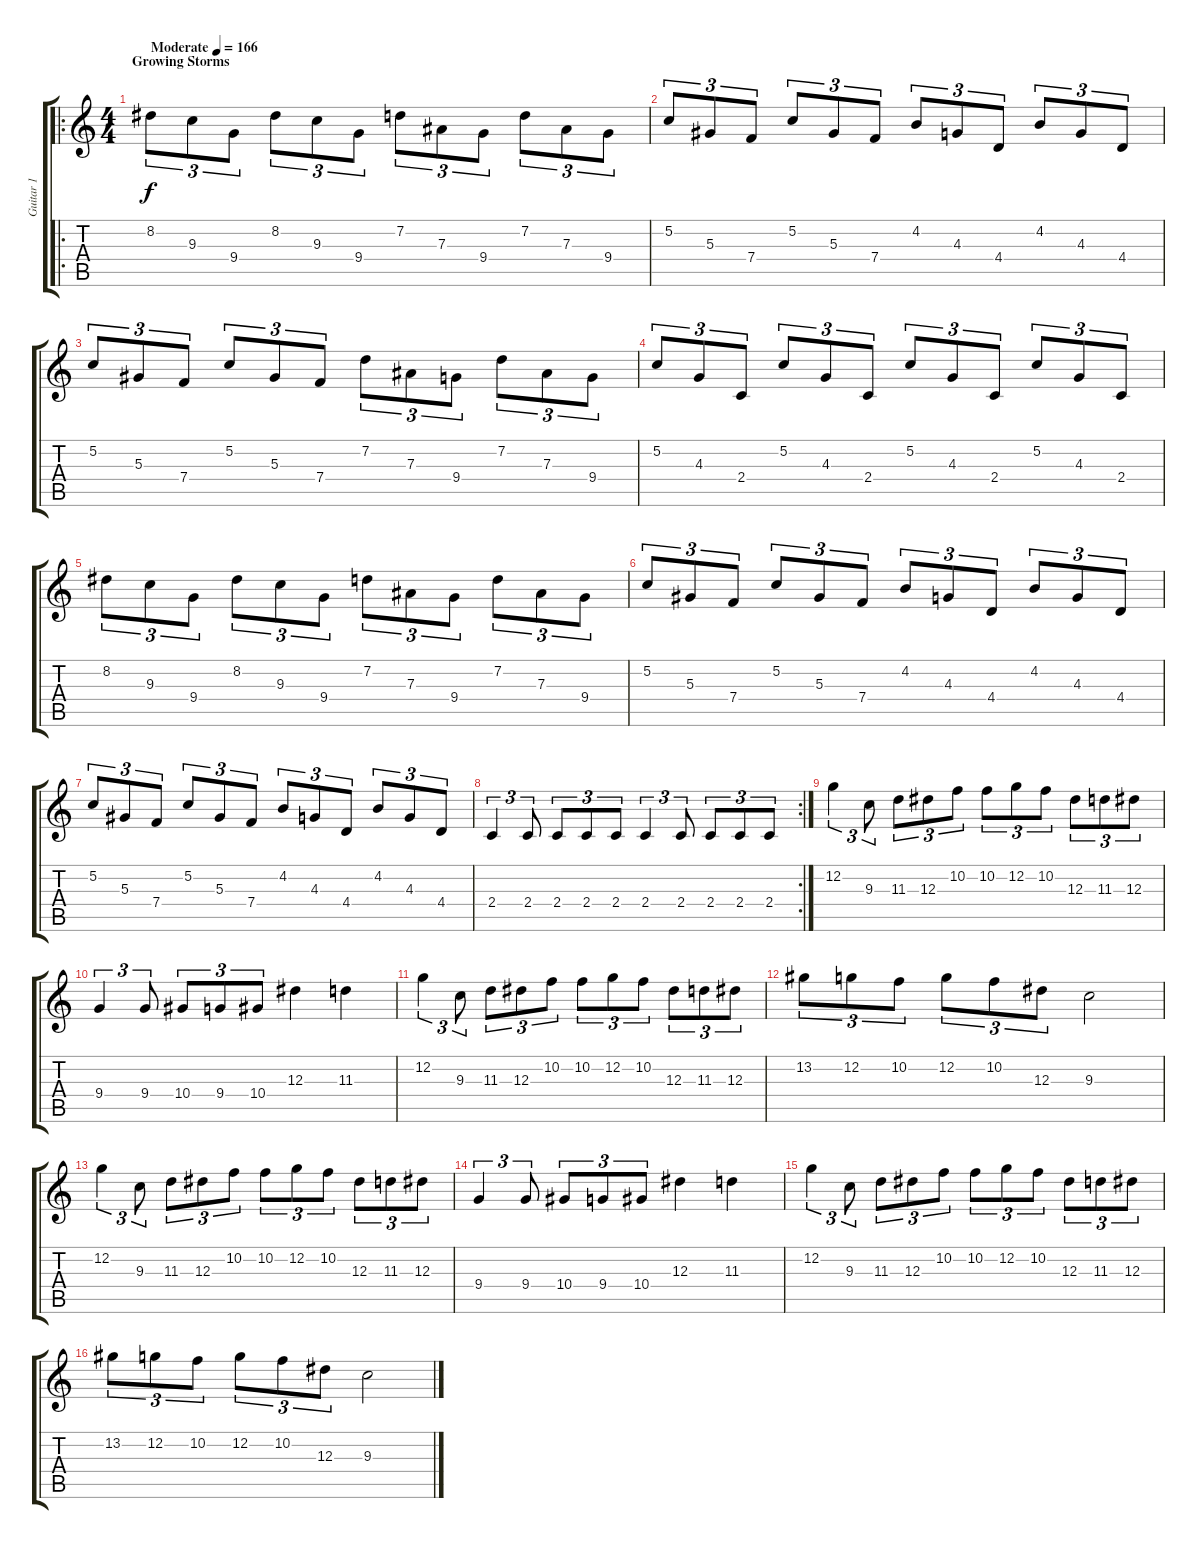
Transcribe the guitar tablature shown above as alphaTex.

\track ("Guitar 1" "Guitar 1") {instrument overdrivenguitar}
\staff {score tabs}
\tuning (C4 G3 Eb3 Bb2 F2 C2) {hide}
\ro
\ts (4 4)
\section ("" "Growing Storms")
\tempo (166 "Moderate")
\clef g2
\ks c
8.2.8{tu (3 2) dy f instrument overdrivenguitar} 9.3.8{tu (3 2)} 9.4.8{tu (3 2)} 8.2.8{tu (3 2)} 9.3.8{tu (3 2)} 9.4.8{tu (3 2)} 7.2.8{tu (3 2)} 7.3.8{tu (3 2)} 9.4.8{tu (3 2)} 7.2.8{tu (3 2)} 7.3.8{tu (3 2)} 9.4.8{tu (3 2)} |
5.2.8{tu (3 2)} 5.3.8{tu (3 2)} 7.4.8{tu (3 2)} 5.2.8{tu (3 2)} 5.3.8{tu (3 2)} 7.4.8{tu (3 2)} 4.2.8{tu (3 2)} 4.3.8{tu (3 2)} 4.4.8{tu (3 2)} 4.2.8{tu (3 2)} 4.3.8{tu (3 2)} 4.4.8{tu (3 2)} |
5.2.8{tu (3 2)} 5.3.8{tu (3 2)} 7.4.8{tu (3 2)} 5.2.8{tu (3 2)} 5.3.8{tu (3 2)} 7.4.8{tu (3 2)} 7.2.8{tu (3 2)} 7.3.8{tu (3 2)} 9.4.8{tu (3 2)} 7.2.8{tu (3 2)} 7.3.8{tu (3 2)} 9.4.8{tu (3 2)} |
5.2.8{tu (3 2)} 4.3.8{tu (3 2)} 2.4.8{tu (3 2)} 5.2.8{tu (3 2)} 4.3.8{tu (3 2)} 2.4.8{tu (3 2)} 5.2.8{tu (3 2)} 4.3.8{tu (3 2)} 2.4.8{tu (3 2)} 5.2.8{tu (3 2)} 4.3.8{tu (3 2)} 2.4.8{tu (3 2)} |
8.2.8{tu (3 2)} 9.3.8{tu (3 2)} 9.4.8{tu (3 2)} 8.2.8{tu (3 2)} 9.3.8{tu (3 2)} 9.4.8{tu (3 2)} 7.2.8{tu (3 2)} 7.3.8{tu (3 2)} 9.4.8{tu (3 2)} 7.2.8{tu (3 2)} 7.3.8{tu (3 2)} 9.4.8{tu (3 2)} |
5.2.8{tu (3 2)} 5.3.8{tu (3 2)} 7.4.8{tu (3 2)} 5.2.8{tu (3 2)} 5.3.8{tu (3 2)} 7.4.8{tu (3 2)} 4.2.8{tu (3 2)} 4.3.8{tu (3 2)} 4.4.8{tu (3 2)} 4.2.8{tu (3 2)} 4.3.8{tu (3 2)} 4.4.8{tu (3 2)} |
5.2.8{tu (3 2)} 5.3.8{tu (3 2)} 7.4.8{tu (3 2)} 5.2.8{tu (3 2)} 5.3.8{tu (3 2)} 7.4.8{tu (3 2)} 4.2.8{tu (3 2)} 4.3.8{tu (3 2)} 4.4.8{tu (3 2)} 4.2.8{tu (3 2)} 4.3.8{tu (3 2)} 4.4.8{tu (3 2)} |
\rc 2
2.4.4{tu (3 2)} 2.4.8{tu (3 2)} 2.4.8{tu (3 2)} 2.4.8{tu (3 2)} 2.4.8{tu (3 2)} 2.4.4{tu (3 2)} 2.4.8{tu (3 2)} 2.4.8{tu (3 2)} 2.4.8{tu (3 2)} 2.4.8{tu (3 2)} |
12.2.4{tu (3 2)} 9.3.8{tu (3 2)} 11.3.8{tu (3 2)} 12.3.8{tu (3 2)} 10.2.8{tu (3 2)} 10.2.8{tu (3 2)} 12.2.8{tu (3 2)} 10.2.8{tu (3 2)} 12.3.8{tu (3 2)} 11.3.8{tu (3 2)} 12.3.8{tu (3 2)} |
9.4.4{tu (3 2)} 9.4.8{tu (3 2)} 10.4.8{tu (3 2)} 9.4.8{tu (3 2)} 10.4.8{tu (3 2)} 12.3.4 11.3.4 |
12.2.4{tu (3 2)} 9.3.8{tu (3 2)} 11.3.8{tu (3 2)} 12.3.8{tu (3 2)} 10.2.8{tu (3 2)} 10.2.8{tu (3 2)} 12.2.8{tu (3 2)} 10.2.8{tu (3 2)} 12.3.8{tu (3 2)} 11.3.8{tu (3 2)} 12.3.8{tu (3 2)} |
13.2.8{tu (3 2)} 12.2.8{tu (3 2)} 10.2.8{tu (3 2)} 12.2.8{tu (3 2)} 10.2.8{tu (3 2)} 12.3.8{tu (3 2)} 9.3.2 |
12.2.4{tu (3 2)} 9.3.8{tu (3 2)} 11.3.8{tu (3 2)} 12.3.8{tu (3 2)} 10.2.8{tu (3 2)} 10.2.8{tu (3 2)} 12.2.8{tu (3 2)} 10.2.8{tu (3 2)} 12.3.8{tu (3 2)} 11.3.8{tu (3 2)} 12.3.8{tu (3 2)} |
9.4.4{tu (3 2)} 9.4.8{tu (3 2)} 10.4.8{tu (3 2)} 9.4.8{tu (3 2)} 10.4.8{tu (3 2)} 12.3.4 11.3.4 |
12.2.4{tu (3 2)} 9.3.8{tu (3 2)} 11.3.8{tu (3 2)} 12.3.8{tu (3 2)} 10.2.8{tu (3 2)} 10.2.8{tu (3 2)} 12.2.8{tu (3 2)} 10.2.8{tu (3 2)} 12.3.8{tu (3 2)} 11.3.8{tu (3 2)} 12.3.8{tu (3 2)} |
13.2.8{tu (3 2)} 12.2.8{tu (3 2)} 10.2.8{tu (3 2)} 12.2.8{tu (3 2)} 10.2.8{tu (3 2)} 12.3.8{tu (3 2)} 9.3.2
